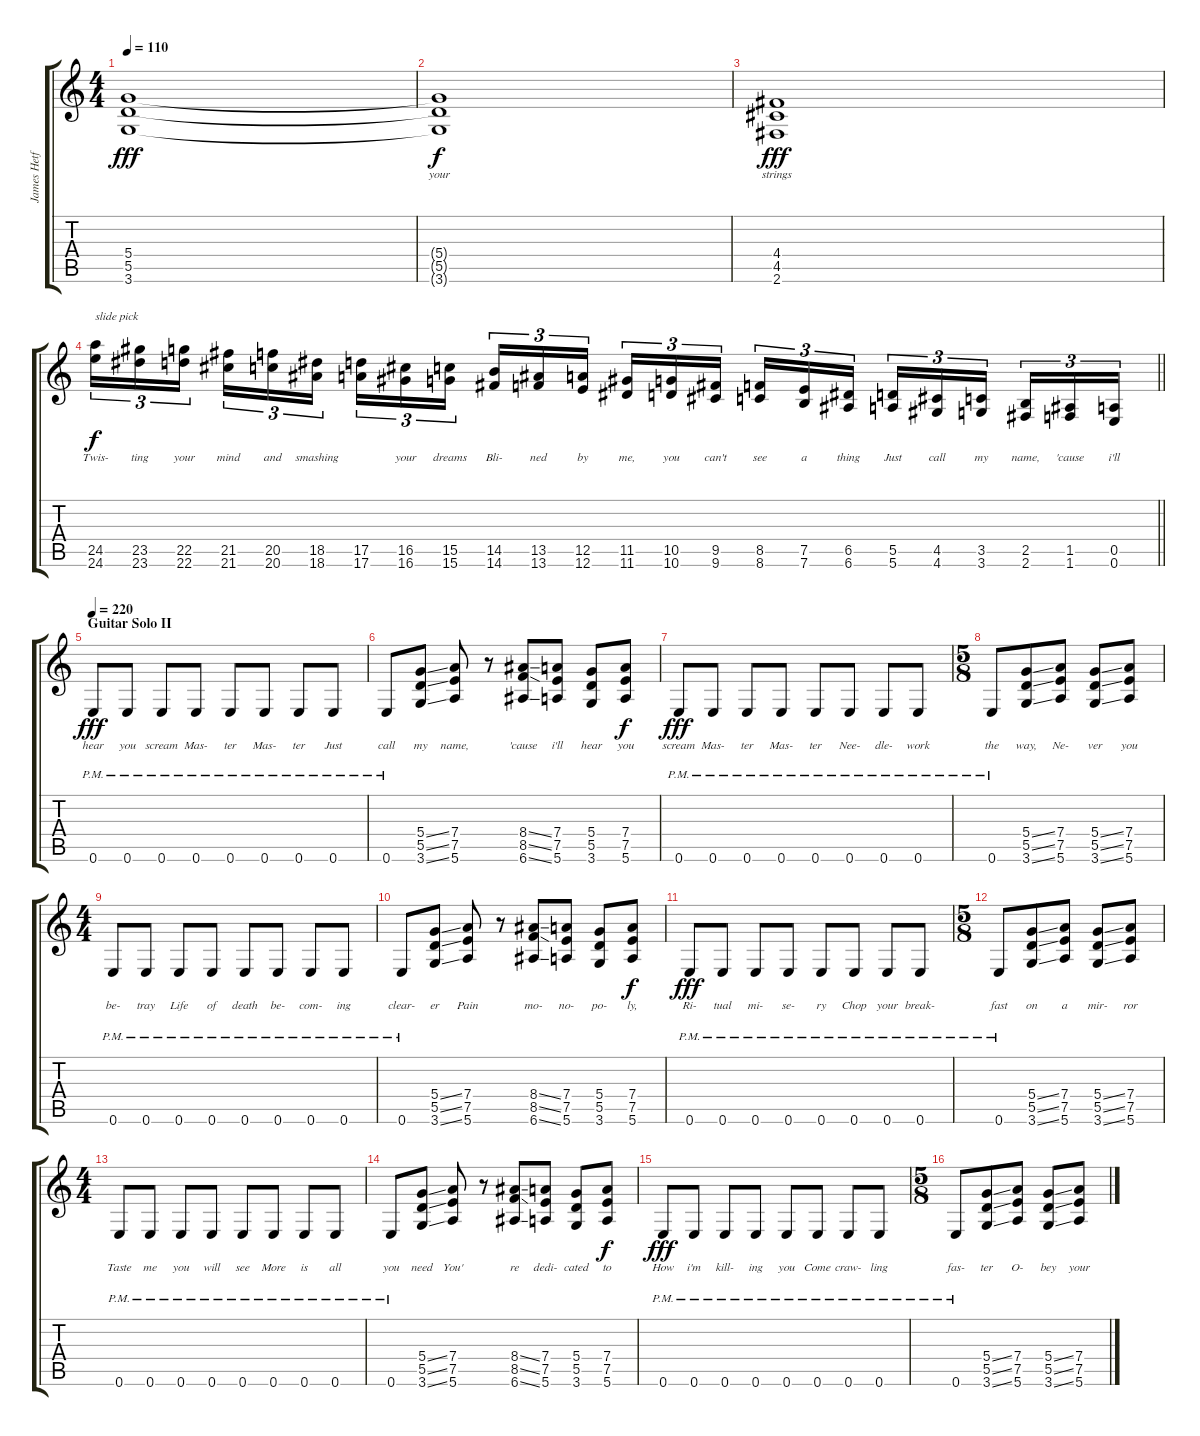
\track ("James Hetfield" "James Hetf") {instrument distortionguitar}
\staff {score tabs}
\tuning (E4 B3 G3 D3 A2 E2) {hide}
\ts (4 4)
\tempo 110
\clef g2
\ks c
(5.4 5.5 3.6).1{lyrics (0 "") lyrics (1 "") lyrics (2 "") lyrics (3 "") lyrics (4 "") dy fff} |
(5.4{t} 5.5{t} 3.6{t}).1{lyrics (0 "your") lyrics (1 "") lyrics (2 "") lyrics (3 "") lyrics (4 "") dy f} |
(4.4 4.5 2.6).1{lyrics (0 "strings") lyrics (1 "") lyrics (2 "") lyrics (3 "") lyrics (4 "") dy fff} |
\barLineRight lightlight
(24.5 24.6).16{tu (3 2) txt "slide pick" lyrics (0 "Twis-") lyrics (1 "") lyrics (2 "") lyrics (3 "") lyrics (4 "") dy f instrument guitarfretnoise} (23.5 23.6).16{tu (3 2) lyrics (0 "ting") lyrics (1 "") lyrics (2 "") lyrics (3 "") lyrics (4 "")} (22.5 22.6).16{tu (3 2) lyrics (0 "your") lyrics (1 "") lyrics (2 "") lyrics (3 "") lyrics (4 "") beam splitsecondary} (21.5 21.6).16{tu (3 2) lyrics (0 "mind") lyrics (1 "") lyrics (2 "") lyrics (3 "") lyrics (4 "")} (20.5 20.6).16{tu (3 2) lyrics (0 "and") lyrics (1 "") lyrics (2 "") lyrics (3 "") lyrics (4 "")} (18.5 18.6).16{tu (3 2) lyrics (0 "smashing") lyrics (1 "") lyrics (2 "") lyrics (3 "") lyrics (4 "")} (17.5 17.6).16{tu (3 2) lyrics (0 "") lyrics (1 "") lyrics (2 "") lyrics (3 "") lyrics (4 "")} (16.5 16.6).16{tu (3 2) lyrics (0 "your") lyrics (1 "") lyrics (2 "") lyrics (3 "") lyrics (4 "")} (15.5 15.6).16{tu (3 2) lyrics (0 "dreams") lyrics (1 "") lyrics (2 "") lyrics (3 "") lyrics (4 "") beam splitsecondary} (14.5 14.6).16{tu (3 2) lyrics (0 "Bli-") lyrics (1 "") lyrics (2 "") lyrics (3 "") lyrics (4 "")} (13.5 13.6).16{tu (3 2) lyrics (0 "ned") lyrics (1 "") lyrics (2 "") lyrics (3 "") lyrics (4 "")} (12.5 12.6).16{tu (3 2) lyrics (0 "by") lyrics (1 "") lyrics (2 "") lyrics (3 "") lyrics (4 "")} (11.5 11.6).16{tu (3 2) lyrics (0 "me,") lyrics (1 "") lyrics (2 "") lyrics (3 "") lyrics (4 "")} (10.5 10.6).16{tu (3 2) lyrics (0 "you") lyrics (1 "") lyrics (2 "") lyrics (3 "") lyrics (4 "")} (9.5 9.6).16{tu (3 2) lyrics (0 "can't") lyrics (1 "") lyrics (2 "") lyrics (3 "") lyrics (4 "") beam splitsecondary} (8.5 8.6).16{tu (3 2) lyrics (0 "see") lyrics (1 "") lyrics (2 "") lyrics (3 "") lyrics (4 "")} (7.5 7.6).16{tu (3 2) lyrics (0 "a") lyrics (1 "") lyrics (2 "") lyrics (3 "") lyrics (4 "")} (6.5 6.6).16{tu (3 2) lyrics (0 "thing") lyrics (1 "") lyrics (2 "") lyrics (3 "") lyrics (4 "")} (5.5 5.6).16{tu (3 2) lyrics (0 "Just") lyrics (1 "") lyrics (2 "") lyrics (3 "") lyrics (4 "")} (4.5 4.6).16{tu (3 2) lyrics (0 "call") lyrics (1 "") lyrics (2 "") lyrics (3 "") lyrics (4 "")} (3.5 3.6).16{tu (3 2) lyrics (0 "my") lyrics (1 "") lyrics (2 "") lyrics (3 "") lyrics (4 "") beam splitsecondary} (2.5 2.6).16{tu (3 2) lyrics (0 "name,") lyrics (1 "") lyrics (2 "") lyrics (3 "") lyrics (4 "")} (1.5 1.6).16{tu (3 2) lyrics (0 "'cause") lyrics (1 "") lyrics (2 "") lyrics (3 "") lyrics (4 "")} (0.5 0.6).16{tu (3 2) lyrics (0 "i'll") lyrics (1 "") lyrics (2 "") lyrics (3 "") lyrics (4 "")} |
\section ("" "Guitar Solo II")
\tempo 220
0.6{pm}.8{lyrics (0 "hear") lyrics (1 "") lyrics (2 "") lyrics (3 "") lyrics (4 "") dy fff volume 11 instrument distortionguitar} 0.6{pm}.8{lyrics (0 "you") lyrics (1 "") lyrics (2 "") lyrics (3 "") lyrics (4 "")} 0.6{pm}.8{lyrics (0 "scream") lyrics (1 "") lyrics (2 "") lyrics (3 "") lyrics (4 "")} 0.6{pm}.8{lyrics (0 "Mas-") lyrics (1 "") lyrics (2 "") lyrics (3 "") lyrics (4 "")} 0.6{pm}.8{lyrics (0 "ter") lyrics (1 "") lyrics (2 "") lyrics (3 "") lyrics (4 "")} 0.6{pm}.8{lyrics (0 "Mas-") lyrics (1 "") lyrics (2 "") lyrics (3 "") lyrics (4 "")} 0.6{pm}.8{lyrics (0 "ter") lyrics (1 "") lyrics (2 "") lyrics (3 "") lyrics (4 "")} 0.6{pm}.8{lyrics (0 "Just") lyrics (1 "") lyrics (2 "") lyrics (3 "") lyrics (4 "")} |
0.6{pm}.8{lyrics (0 "call") lyrics (1 "") lyrics (2 "") lyrics (3 "") lyrics (4 "")} (5.4{ss} 5.5{ss} 3.6{ss}).8{lyrics (0 "my") lyrics (1 "") lyrics (2 "") lyrics (3 "") lyrics (4 "")} (7.4 7.5 5.6).8{lyrics (0 "name,") lyrics (1 "") lyrics (2 "") lyrics (3 "") lyrics (4 "")} r.8 (8.4{ss} 8.5{ss} 6.6{ss}).8{lyrics (0 "'cause") lyrics (1 "") lyrics (2 "") lyrics (3 "") lyrics (4 "")} (7.4 7.5 5.6).8{lyrics (0 "i'll") lyrics (1 "") lyrics (2 "") lyrics (3 "") lyrics (4 "")} (5.4 5.5 3.6).8{lyrics (0 "hear") lyrics (1 "") lyrics (2 "") lyrics (3 "") lyrics (4 "")} (7.4 7.5 5.6).8{lyrics (0 "you") lyrics (1 "") lyrics (2 "") lyrics (3 "") lyrics (4 "") dy f} |
0.6{pm}.8{lyrics (0 "scream") lyrics (1 "") lyrics (2 "") lyrics (3 "") lyrics (4 "") dy fff} 0.6{pm}.8{lyrics (0 "Mas-") lyrics (1 "") lyrics (2 "") lyrics (3 "") lyrics (4 "")} 0.6{pm}.8{lyrics (0 "ter") lyrics (1 "") lyrics (2 "") lyrics (3 "") lyrics (4 "")} 0.6{pm}.8{lyrics (0 "Mas-") lyrics (1 "") lyrics (2 "") lyrics (3 "") lyrics (4 "")} 0.6{pm}.8{lyrics (0 "ter") lyrics (1 "") lyrics (2 "") lyrics (3 "") lyrics (4 "")} 0.6{pm}.8{lyrics (0 "Nee-") lyrics (1 "") lyrics (2 "") lyrics (3 "") lyrics (4 "")} 0.6{pm}.8{lyrics (0 "dle-") lyrics (1 "") lyrics (2 "") lyrics (3 "") lyrics (4 "")} 0.6{pm}.8{lyrics (0 "work") lyrics (1 "") lyrics (2 "") lyrics (3 "") lyrics (4 "")} |
\ts (5 8)
0.6{pm}.8{lyrics (0 "the") lyrics (1 "") lyrics (2 "") lyrics (3 "") lyrics (4 "")} (5.4{ss} 5.5{ss} 3.6{ss}).8{lyrics (0 "way,") lyrics (1 "") lyrics (2 "") lyrics (3 "") lyrics (4 "")} (7.4 7.5 5.6).8{lyrics (0 "Ne-") lyrics (1 "") lyrics (2 "") lyrics (3 "") lyrics (4 "")} (5.4{ss} 5.5{ss} 3.6{ss}).8{lyrics (0 "ver") lyrics (1 "") lyrics (2 "") lyrics (3 "") lyrics (4 "")} (7.4 7.5 5.6).8{lyrics (0 "you") lyrics (1 "") lyrics (2 "") lyrics (3 "") lyrics (4 "")} |
\ts (4 4)
0.6{pm}.8{lyrics (0 "be-") lyrics (1 "") lyrics (2 "") lyrics (3 "") lyrics (4 "")} 0.6{pm}.8{lyrics (0 "tray") lyrics (1 "") lyrics (2 "") lyrics (3 "") lyrics (4 "")} 0.6{pm}.8{lyrics (0 "Life") lyrics (1 "") lyrics (2 "") lyrics (3 "") lyrics (4 "")} 0.6{pm}.8{lyrics (0 "of") lyrics (1 "") lyrics (2 "") lyrics (3 "") lyrics (4 "")} 0.6{pm}.8{lyrics (0 "death") lyrics (1 "") lyrics (2 "") lyrics (3 "") lyrics (4 "")} 0.6{pm}.8{lyrics (0 "be-") lyrics (1 "") lyrics (2 "") lyrics (3 "") lyrics (4 "")} 0.6{pm}.8{lyrics (0 "com-") lyrics (1 "") lyrics (2 "") lyrics (3 "") lyrics (4 "")} 0.6{pm}.8{lyrics (0 "ing") lyrics (1 "") lyrics (2 "") lyrics (3 "") lyrics (4 "")} |
0.6{pm}.8{lyrics (0 "clear-") lyrics (1 "") lyrics (2 "") lyrics (3 "") lyrics (4 "")} (5.4{ss} 5.5{ss} 3.6{ss}).8{lyrics (0 "er") lyrics (1 "") lyrics (2 "") lyrics (3 "") lyrics (4 "")} (7.4 7.5 5.6).8{lyrics (0 "Pain") lyrics (1 "") lyrics (2 "") lyrics (3 "") lyrics (4 "")} r.8 (8.4{ss} 8.5{ss} 6.6{ss}).8{lyrics (0 "mo-") lyrics (1 "") lyrics (2 "") lyrics (3 "") lyrics (4 "")} (7.4 7.5 5.6).8{lyrics (0 "no-") lyrics (1 "") lyrics (2 "") lyrics (3 "") lyrics (4 "")} (5.4 5.5 3.6).8{lyrics (0 "po-") lyrics (1 "") lyrics (2 "") lyrics (3 "") lyrics (4 "")} (7.4 7.5 5.6).8{lyrics (0 "ly,") lyrics (1 "") lyrics (2 "") lyrics (3 "") lyrics (4 "") dy f} |
0.6{pm}.8{lyrics (0 "Ri-") lyrics (1 "") lyrics (2 "") lyrics (3 "") lyrics (4 "") dy fff} 0.6{pm}.8{lyrics (0 "tual") lyrics (1 "") lyrics (2 "") lyrics (3 "") lyrics (4 "")} 0.6{pm}.8{lyrics (0 "mi-") lyrics (1 "") lyrics (2 "") lyrics (3 "") lyrics (4 "")} 0.6{pm}.8{lyrics (0 "se-") lyrics (1 "") lyrics (2 "") lyrics (3 "") lyrics (4 "")} 0.6{pm}.8{lyrics (0 "ry") lyrics (1 "") lyrics (2 "") lyrics (3 "") lyrics (4 "")} 0.6{pm}.8{lyrics (0 "Chop") lyrics (1 "") lyrics (2 "") lyrics (3 "") lyrics (4 "")} 0.6{pm}.8{lyrics (0 "your") lyrics (1 "") lyrics (2 "") lyrics (3 "") lyrics (4 "")} 0.6{pm}.8{lyrics (0 "break-") lyrics (1 "") lyrics (2 "") lyrics (3 "") lyrics (4 "")} |
\ts (5 8)
0.6{pm}.8{lyrics (0 "fast") lyrics (1 "") lyrics (2 "") lyrics (3 "") lyrics (4 "")} (5.4{ss} 5.5{ss} 3.6{ss}).8{lyrics (0 "on") lyrics (1 "") lyrics (2 "") lyrics (3 "") lyrics (4 "")} (7.4 7.5 5.6).8{lyrics (0 "a") lyrics (1 "") lyrics (2 "") lyrics (3 "") lyrics (4 "")} (5.4{ss} 5.5{ss} 3.6{ss}).8{lyrics (0 "mir-") lyrics (1 "") lyrics (2 "") lyrics (3 "") lyrics (4 "")} (7.4 7.5 5.6).8{lyrics (0 "ror") lyrics (1 "") lyrics (2 "") lyrics (3 "") lyrics (4 "")} |
\ts (4 4)
0.6{pm}.8{lyrics (0 "Taste") lyrics (1 "") lyrics (2 "") lyrics (3 "") lyrics (4 "")} 0.6{pm}.8{lyrics (0 "me") lyrics (1 "") lyrics (2 "") lyrics (3 "") lyrics (4 "")} 0.6{pm}.8{lyrics (0 "you") lyrics (1 "") lyrics (2 "") lyrics (3 "") lyrics (4 "")} 0.6{pm}.8{lyrics (0 "will") lyrics (1 "") lyrics (2 "") lyrics (3 "") lyrics (4 "")} 0.6{pm}.8{lyrics (0 "see") lyrics (1 "") lyrics (2 "") lyrics (3 "") lyrics (4 "")} 0.6{pm}.8{lyrics (0 "More") lyrics (1 "") lyrics (2 "") lyrics (3 "") lyrics (4 "")} 0.6{pm}.8{lyrics (0 "is") lyrics (1 "") lyrics (2 "") lyrics (3 "") lyrics (4 "")} 0.6{pm}.8{lyrics (0 "all") lyrics (1 "") lyrics (2 "") lyrics (3 "") lyrics (4 "")} |
0.6{pm}.8{lyrics (0 "you") lyrics (1 "") lyrics (2 "") lyrics (3 "") lyrics (4 "")} (5.4{ss} 5.5{ss} 3.6{ss}).8{lyrics (0 "need") lyrics (1 "") lyrics (2 "") lyrics (3 "") lyrics (4 "")} (7.4 7.5 5.6).8{lyrics (0 "You'") lyrics (1 "") lyrics (2 "") lyrics (3 "") lyrics (4 "")} r.8 (8.4{ss} 8.5{ss} 6.6{ss}).8{lyrics (0 "re") lyrics (1 "") lyrics (2 "") lyrics (3 "") lyrics (4 "")} (7.4 7.5 5.6).8{lyrics (0 "dedi-") lyrics (1 "") lyrics (2 "") lyrics (3 "") lyrics (4 "")} (5.4 5.5 3.6).8{lyrics (0 "cated") lyrics (1 "") lyrics (2 "") lyrics (3 "") lyrics (4 "")} (7.4 7.5 5.6).8{lyrics (0 "to") lyrics (1 "") lyrics (2 "") lyrics (3 "") lyrics (4 "") dy f} |
0.6{pm}.8{lyrics (0 "How") lyrics (1 "") lyrics (2 "") lyrics (3 "") lyrics (4 "") dy fff} 0.6{pm}.8{lyrics (0 "i'm") lyrics (1 "") lyrics (2 "") lyrics (3 "") lyrics (4 "")} 0.6{pm}.8{lyrics (0 "kill-") lyrics (1 "") lyrics (2 "") lyrics (3 "") lyrics (4 "")} 0.6{pm}.8{lyrics (0 "ing") lyrics (1 "") lyrics (2 "") lyrics (3 "") lyrics (4 "")} 0.6{pm}.8{lyrics (0 "you") lyrics (1 "") lyrics (2 "") lyrics (3 "") lyrics (4 "")} 0.6{pm}.8{lyrics (0 "Come") lyrics (1 "") lyrics (2 "") lyrics (3 "") lyrics (4 "")} 0.6{pm}.8{lyrics (0 "craw-") lyrics (1 "") lyrics (2 "") lyrics (3 "") lyrics (4 "")} 0.6{pm}.8{lyrics (0 "ling") lyrics (1 "") lyrics (2 "") lyrics (3 "") lyrics (4 "")} |
\ts (5 8)
0.6{pm}.8{lyrics (0 "fas-") lyrics (1 "") lyrics (2 "") lyrics (3 "") lyrics (4 "")} (5.4{ss} 5.5{ss} 3.6{ss}).8{lyrics (0 "ter") lyrics (1 "") lyrics (2 "") lyrics (3 "") lyrics (4 "")} (7.4 7.5 5.6).8{lyrics (0 "O-") lyrics (1 "") lyrics (2 "") lyrics (3 "") lyrics (4 "")} (5.4{ss} 5.5{ss} 3.6{ss}).8{lyrics (0 "bey") lyrics (1 "") lyrics (2 "") lyrics (3 "") lyrics (4 "")} (7.4 7.5 5.6).8{lyrics (0 "your") lyrics (1 "") lyrics (2 "") lyrics (3 "") lyrics (4 "")}
